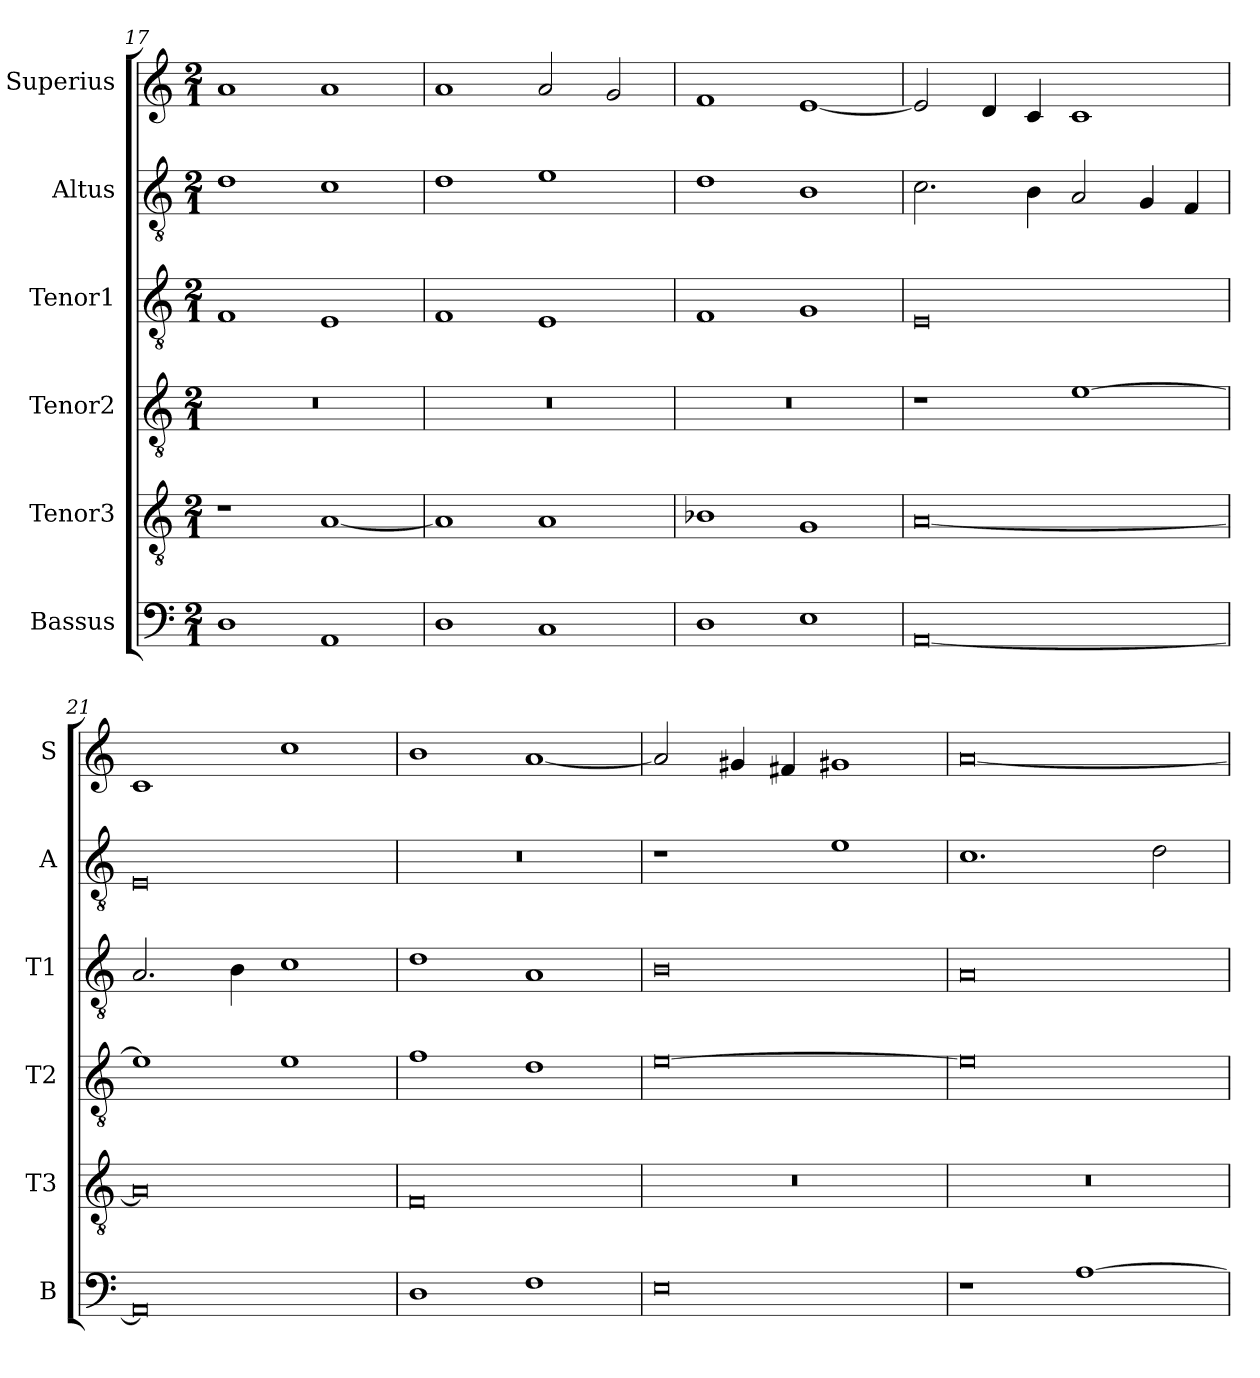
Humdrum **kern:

**kern	**kern	**kern	**kern	**kern	**kern
*part6	*part5	*part4	*part3	*part2	*part1
*staff6	*staff5	*staff4	*staff3	*staff2	*staff1
*I"Bassus	*I"Tenor3	*I"Tenor2	*I"Tenor1	*I"Altus	*I"Superius
*I'B	*I'T3	*I'T2	*I'T1	*I'A	*I'S
*clefF4	*clefGv2	*clefGv2	*clefGv2	*clefGv2	*clefG2
*k[]	*k[]	*k[]	*k[]	*k[]	*k[]
*M2/1	*M2/1	*M2/1	*M2/1	*M2/1	*M2/1
=17	=17	=17	=17	=17	=17
1D	1r	0r	1F	1d	1a
1AA	[1A	.	1E	1c	1a
=18	=18	=18	=18	=18	=18
1D	1A]	0r	1F	1d	1a
1C	1A	.	1E	1e	2a/
.	.	.	.	.	2g/
=19	=19	=19	=19	=19	=19
1D	1B-X	0r	1F	1d	1f
1E	1G	.	1G	1B	[1e
=20	=20	=20	=20	=20	=20
[0AA	[0A	1r	0E	2.c\	2e/]
.	.	.	.	.	4d/
.	.	.	.	4B\	4c/
.	.	[1e	.	2A/	1c
.	.	.	.	4G/	.
.	.	.	.	4F/	.
=21	=21	=21	=21	=21	=21
0AA]	0A]	1e]	2.A/	0E	1c
.	.	.	4B\	.	.
.	.	1e	1c	.	1cc
=22	=22	=22	=22	=22	=22
1D	0F	1f	1d	0r	1b
1F	.	1d	1A	.	[1a
=23	=23	=23	=23	=23	=23
0E	0r	[0e	0B	1r	2a/]
.	.	.	.	.	4g#X/
.	.	.	.	.	4f#X/
.	.	.	.	1e	1g#X
=24	=24	=24	=24	=24	=24
1r	0r	0e]	0A	1.c	[0a
[1A	.	.	.	.	.
.	.	.	.	2d\	.
=	=	=	=	=	=
*-	*-	*-	*-	*-	*-
